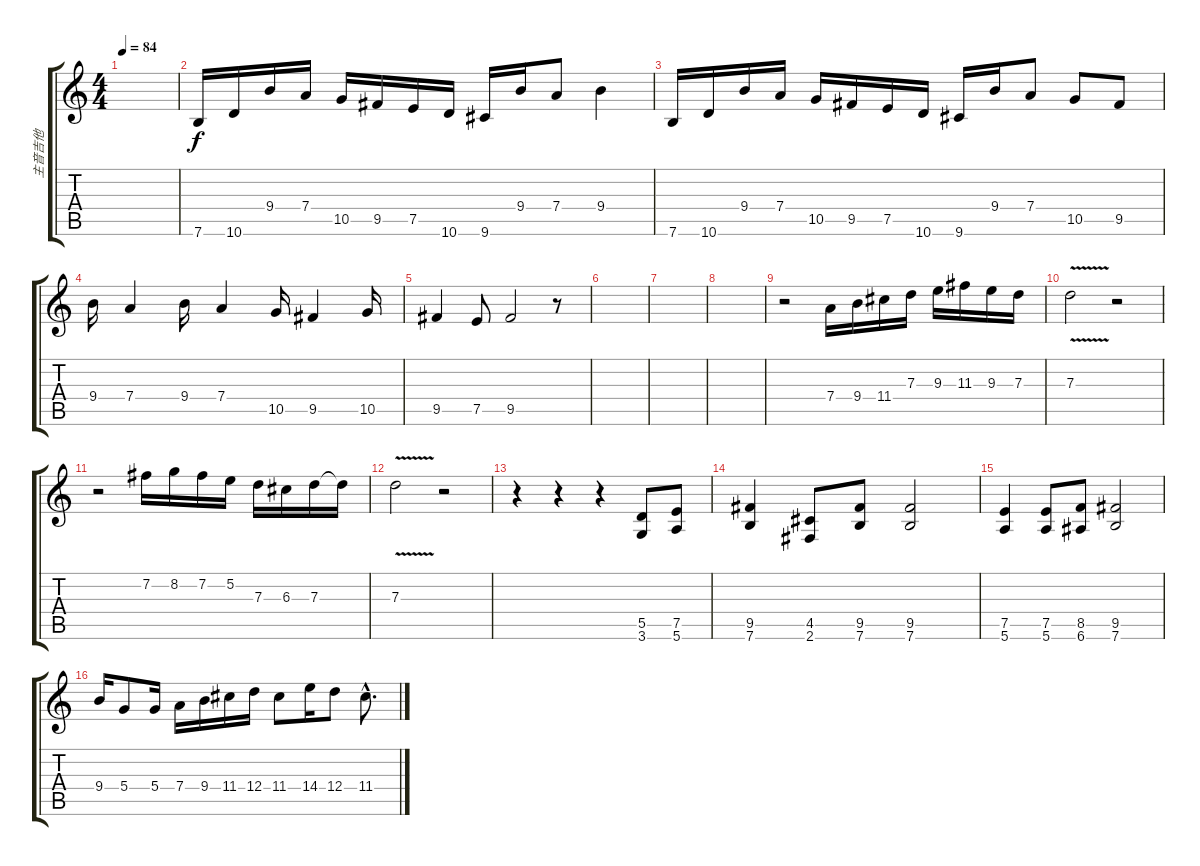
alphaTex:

\track ("主音吉他" "主音吉他") {instrument distortionguitar}
\staff {score tabs}
\tuning (E4 B3 G3 D3 A2 E2) {hide}
\ts (4 4)
\tempo 84
\clef g2
\ks c
|
7.6.16 10.6.16 9.4.16 7.4.16 10.5.16 9.5.16 7.5.16 10.6.16 9.6.16 9.4.16 7.4.8 9.4.4 |
7.6.16 10.6.16 9.4.16 7.4.16 10.5.16 9.5.16 7.5.16 10.6.16 9.6.16 9.4.16 7.4.8 10.5.8 9.5.8 |
9.4.16 7.4.4 9.4.16 7.4.4 10.5.16 9.5.4 10.5.16 |
9.5.4 7.5.8 9.5.2 r.8 |
|
|
|
r.2 7.4.16 9.4.16 11.4.16 7.3.16 9.3.16 11.3.16 9.3.16 7.3.16 |
7.3{v}.2 r.2 |
r.2 7.2.16 8.2.16 7.2.16 5.2.16 7.3.16 6.3.16 7.3.16 7.3{t}.16 |
7.3{v}.2 r.2 |
r.4 r.4 r.4 (5.5 3.6).8 (7.5 5.6).8 |
(9.5 7.6).4 (4.5 2.6).8 (9.5 7.6).8 (9.5 7.6).2 |
(7.5 5.6).4 (7.5 5.6).8 (8.5 6.6).8 (9.5 7.6).2 |
9.4.16 5.4.8 5.4.16 7.4.16 9.4.16 11.4.16 12.4.16 11.4.8 14.4.16 12.4.8 11.4{hac}.8{d}
